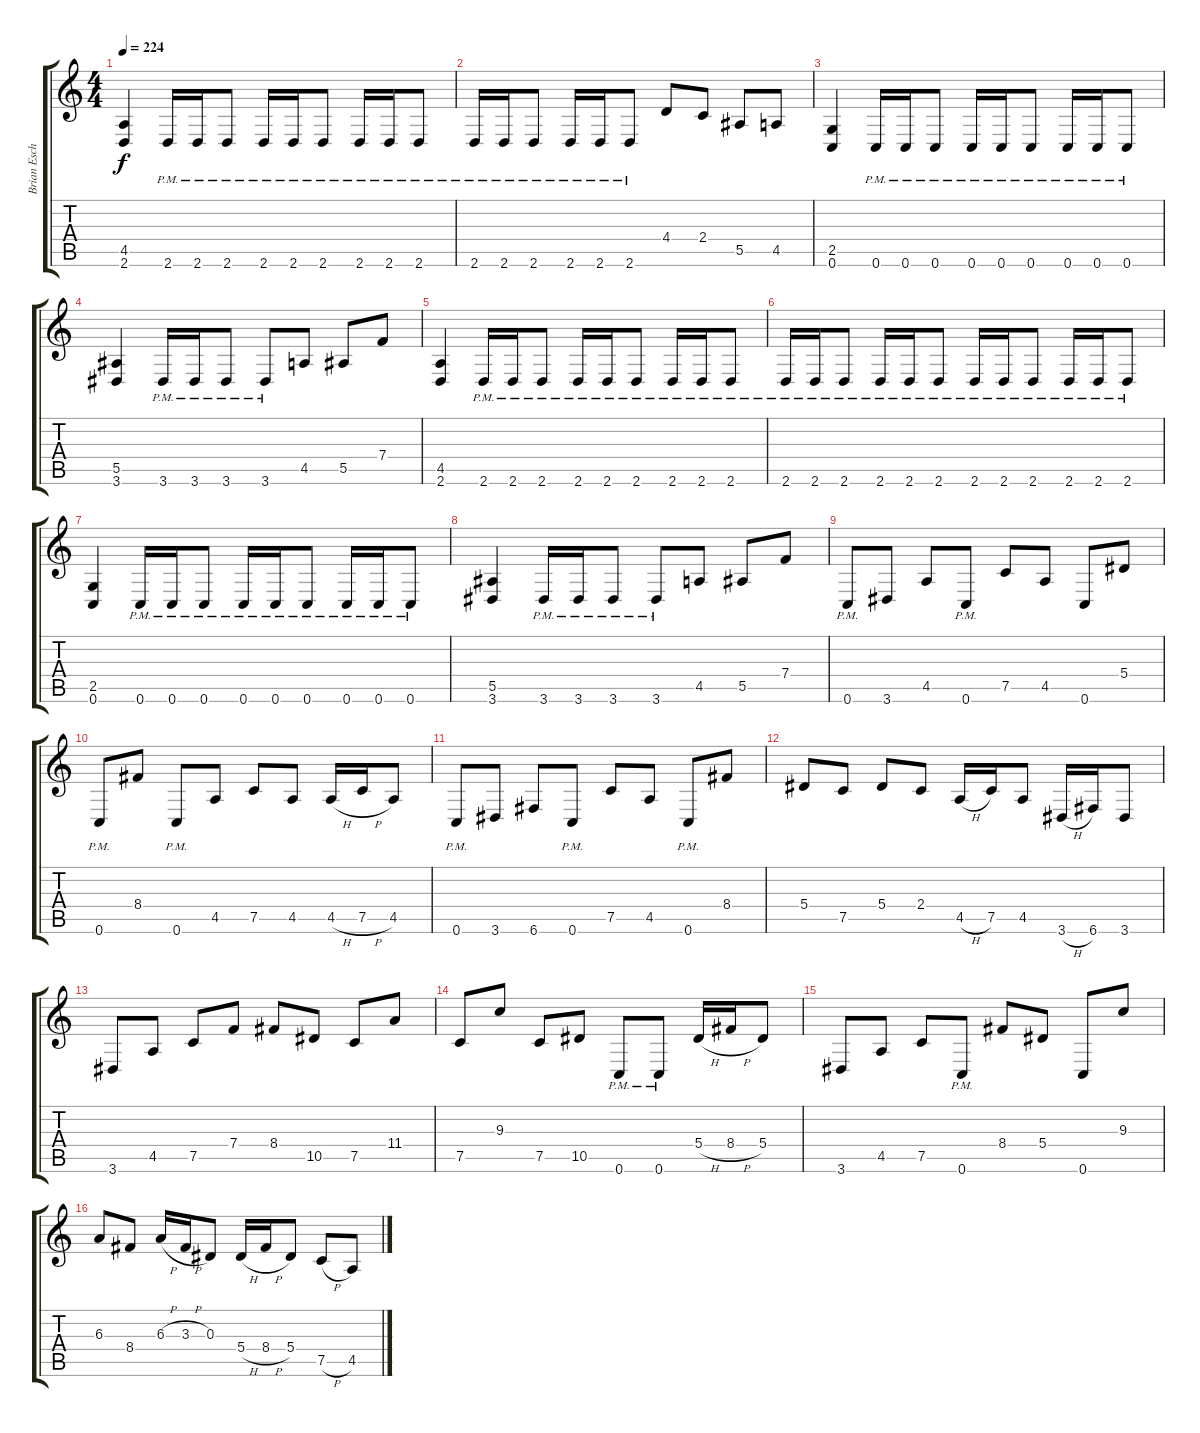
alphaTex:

\track ("Brian Eschbach (Lead)" "Brian Esch") {instrument distortionguitar}
\staff {score tabs}
\tuning (C4 G3 Eb3 Bb2 F2 C2) {hide}
\ts (4 4)
\tempo 224
\clef g2
\ks c
(4.5 2.6).4{dy f} 2.6{pm}.16 2.6{pm}.16 2.6{pm}.8 2.6{pm}.16 2.6{pm}.16 2.6{pm}.8 2.6{pm}.16 2.6{pm}.16 2.6{pm}.8 |
2.6{pm}.16 2.6{pm}.16 2.6{pm}.8 2.6{pm}.16 2.6{pm}.16 2.6{pm}.8 4.4.8 2.4.8 5.5.8 4.5.8 |
(2.5 0.6).4 0.6{pm}.16 0.6{pm}.16 0.6{pm}.8 0.6{pm}.16 0.6{pm}.16 0.6{pm}.8 0.6{pm}.16 0.6{pm}.16 0.6{pm}.8 |
(5.5 3.6).4 3.6{pm}.16 3.6{pm}.16 3.6{pm}.8 3.6{pm}.8 4.5.8 5.5.8 7.4.8 |
(4.5 2.6).4 2.6{pm}.16 2.6{pm}.16 2.6{pm}.8 2.6{pm}.16 2.6{pm}.16 2.6{pm}.8 2.6{pm}.16 2.6{pm}.16 2.6{pm}.8 |
2.6{pm}.16 2.6{pm}.16 2.6{pm}.8 2.6{pm}.16 2.6{pm}.16 2.6{pm}.8 2.6{pm}.16 2.6{pm}.16 2.6{pm}.8 2.6{pm}.16 2.6{pm}.16 2.6{pm}.8 |
(2.5 0.6).4 0.6{pm}.16 0.6{pm}.16 0.6{pm}.8 0.6{pm}.16 0.6{pm}.16 0.6{pm}.8 0.6{pm}.16 0.6{pm}.16 0.6{pm}.8 |
(5.5 3.6).4 3.6{pm}.16 3.6{pm}.16 3.6{pm}.8 3.6{pm}.8 4.5.8 5.5.8 7.4.8 |
0.6{pm}.8 3.6.8 4.5.8 0.6{pm}.8 7.5.8 4.5.8 0.6.8 5.4.8 |
0.6{pm}.8 8.4.8 0.6{pm}.8 4.5.8 7.5.8 4.5.8 4.5{h}.16 7.5{h}.16 4.5.8 |
0.6{pm}.8 3.6.8 6.6.8 0.6{pm}.8 7.5.8 4.5.8 0.6{pm}.8 8.4.8 |
5.4.8 7.5.8 5.4.8 2.4.8 4.5{h}.16 7.5.16 4.5.8 3.6{h}.16 6.6.16 3.6.8 |
3.6.8 4.5.8 7.5.8 7.4.8 8.4.8 10.5.8 7.5.8 11.4.8 |
7.5.8 9.3.8 7.5.8 10.5.8 0.6{pm}.8 0.6{pm}.8 5.4{h}.16 8.4{h}.16 5.4.8 |
3.6.8 4.5.8 7.5.8 0.6{pm}.8 8.4.8 5.4.8 0.6.8 9.3.8 |
6.3.8 8.4.8 6.3{h}.16 3.3{h}.16 0.3.8 5.4{h}.16 8.4{h}.16 5.4.8 7.5{h}.8 4.5.8
